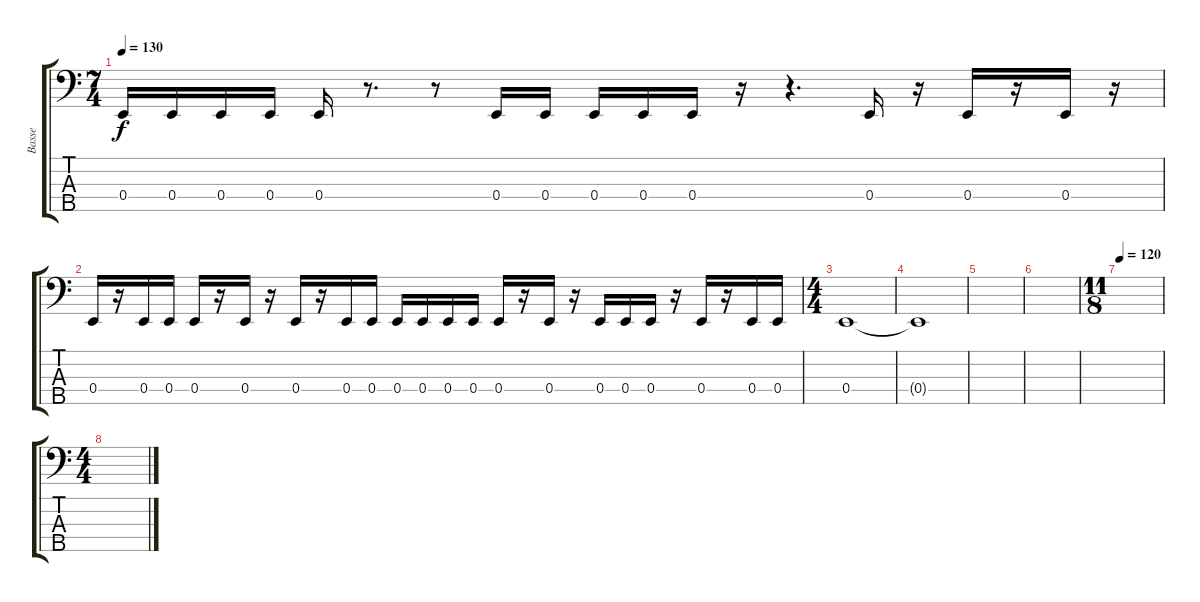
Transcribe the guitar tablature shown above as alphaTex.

\track ("Basse" "Basse") {instrument electricbassfinger}
\staff {score tabs}
\tuning (G2 D2 A1 E1 B0) {hide}
\ts (7 4)
\tempo 130
\clef f4
\ks c
0.4.16{dy f} 0.4.16 0.4.16 0.4.16 0.4.16 r.8{d} r.8 0.4.16 0.4.16 0.4.16 0.4.16 0.4.16 r.16 r.4{d} 0.4.16 r.16 0.4.16 r.16 0.4.16 r.16 |
0.4.16 r.16 0.4.16 0.4.16 0.4.16 r.16 0.4.16 r.16 0.4.16 r.16 0.4.16 0.4.16 0.4.16 0.4.16 0.4.16 0.4.16 0.4.16 r.16 0.4.16 r.16 0.4.16 0.4.16 0.4.16 r.16 0.4.16 r.16 0.4.16 0.4.16 |
\ts (4 4)
0.4.1 |
0.4{t}.1 |
|
|
\ts (11 8)
\tempo 120
|
\ts (4 4)
